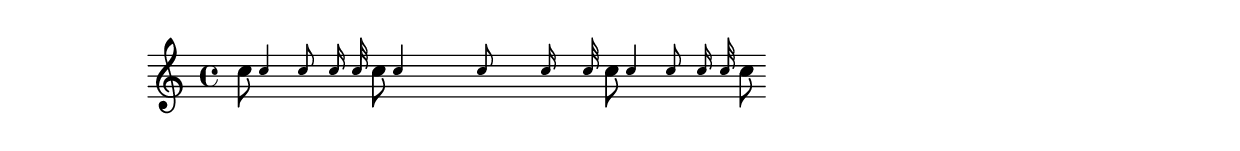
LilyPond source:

%% DO NOT EDIT this file manually; it is automatically
%% generated from LSR http://lsr.dsi.unimi.it
%% Make any changes in LSR itself, or in Documentation/snippets/new/ ,
%% and then run scripts/auxiliar/makelsr.py
%%
%% This file is in the public domain.
\version "2.14.2"

\header {
  lsrtags = "tweaks-and-overrides, rhythms"

%% Translation of GIT committish: b482c3e5b56c3841a88d957e0ca12964bd3e64fa
  texidoces = "
Se puede ajustar la separación entre las notas de adorno utilizando la
propiedad @code{spacing-increment} de @code{Score.GraceSpacing}.

"

  doctitlees = "Ajuste del espaciado de las notas de adorno"

  texidoc = "
The space given to grace notes can be adjusted using the
@code{spacing-increment} property of @code{Score.GraceSpacing}.

"
  doctitle = "Adjusting grace note spacing"
} % begin verbatim


graceNotes = {
  \grace { c4 c8 c16 c32 }
  c8
}

\relative c'' {
  c8
  \graceNotes
  \override Score.GraceSpacing #'spacing-increment = #2.0
  \graceNotes
  \revert Score.GraceSpacing #'spacing-increment
  \graceNotes
}

